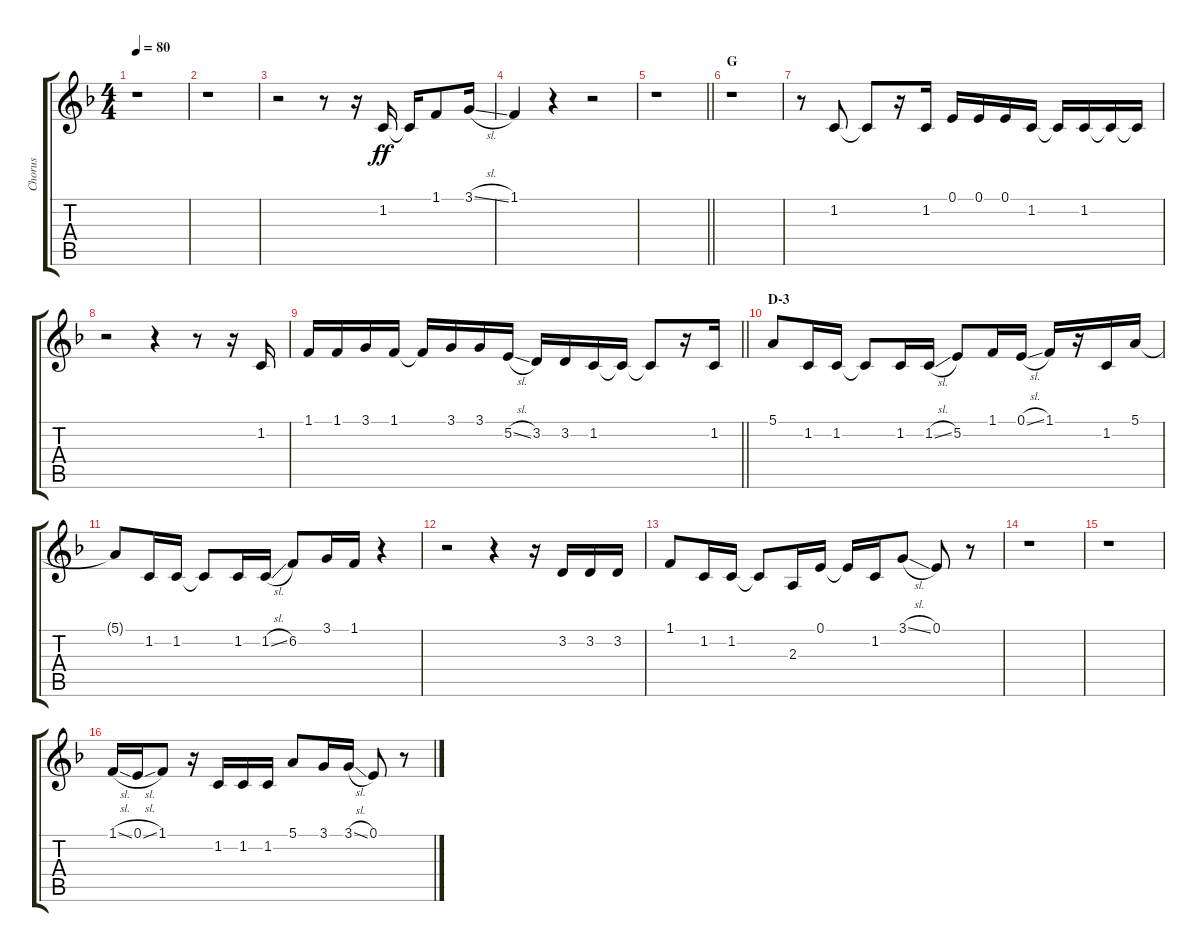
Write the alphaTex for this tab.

\track ("Chorus" "Chorus") {instrument voiceoohs}
\staff {score tabs}
\tuning (E4 B3 G3 D3 A2 E2) {hide}
\ts (4 4)
\tempo 80
\clef g2
\ks f
r.1{dy ff} |
r.1 |
r.2 r.8 r.16 1.2.16 1.2{t}.16 1.1.8 3.1{sl}.16 |
1.1.4 r.4 r.2 |
\barLineRight lightlight
r.1 |
\section ("" "G")
r.1 |
r.8 1.2.8 1.2{t}.8 r.16 1.2.16 0.1.16 0.1.16 0.1.16 1.2.16 1.2{t}.16 1.2.16 1.2{t}.16 1.2{t}.16 |
r.2 r.4 r.8 r.16 1.2.16 |
\barLineRight lightlight
1.1.16 1.1.16 3.1.16 1.1.16 1.1{t}.16 3.1.16 3.1.16 5.2{sl}.16 3.2.16 3.2.16 1.2.16 1.2{t}.16 1.2{t}.8 r.16 1.2.16 |
\section ("" "D-3")
5.1.8 1.2.16 1.2.16 1.2{t}.8 1.2.16 1.2{sl}.16 5.2.8 1.1.16 0.1{sl}.16 1.1.16 r.16 1.2.16 5.1.16 |
5.1{t}.8 1.2.16 1.2.16 1.2{t}.8 1.2.16 1.2{sl}.16 6.2.8 3.1.16 1.1.16 r.4 |
r.2 r.4 r.16 3.2.16 3.2.16 3.2.16 |
1.1.8 1.2.16 1.2.16 1.2{t}.8 2.3.16 0.1.16 0.1{t}.16 1.2.16 3.1{sl}.8 0.1.8 r.8 |
r.1 |
r.1 |
1.1{sl}.16 0.1{sl}.16 1.1.8 r.16 1.2.16 1.2.16 1.2.16 5.1.8 3.1.16 3.1{sl}.16 0.1.8 r.8
